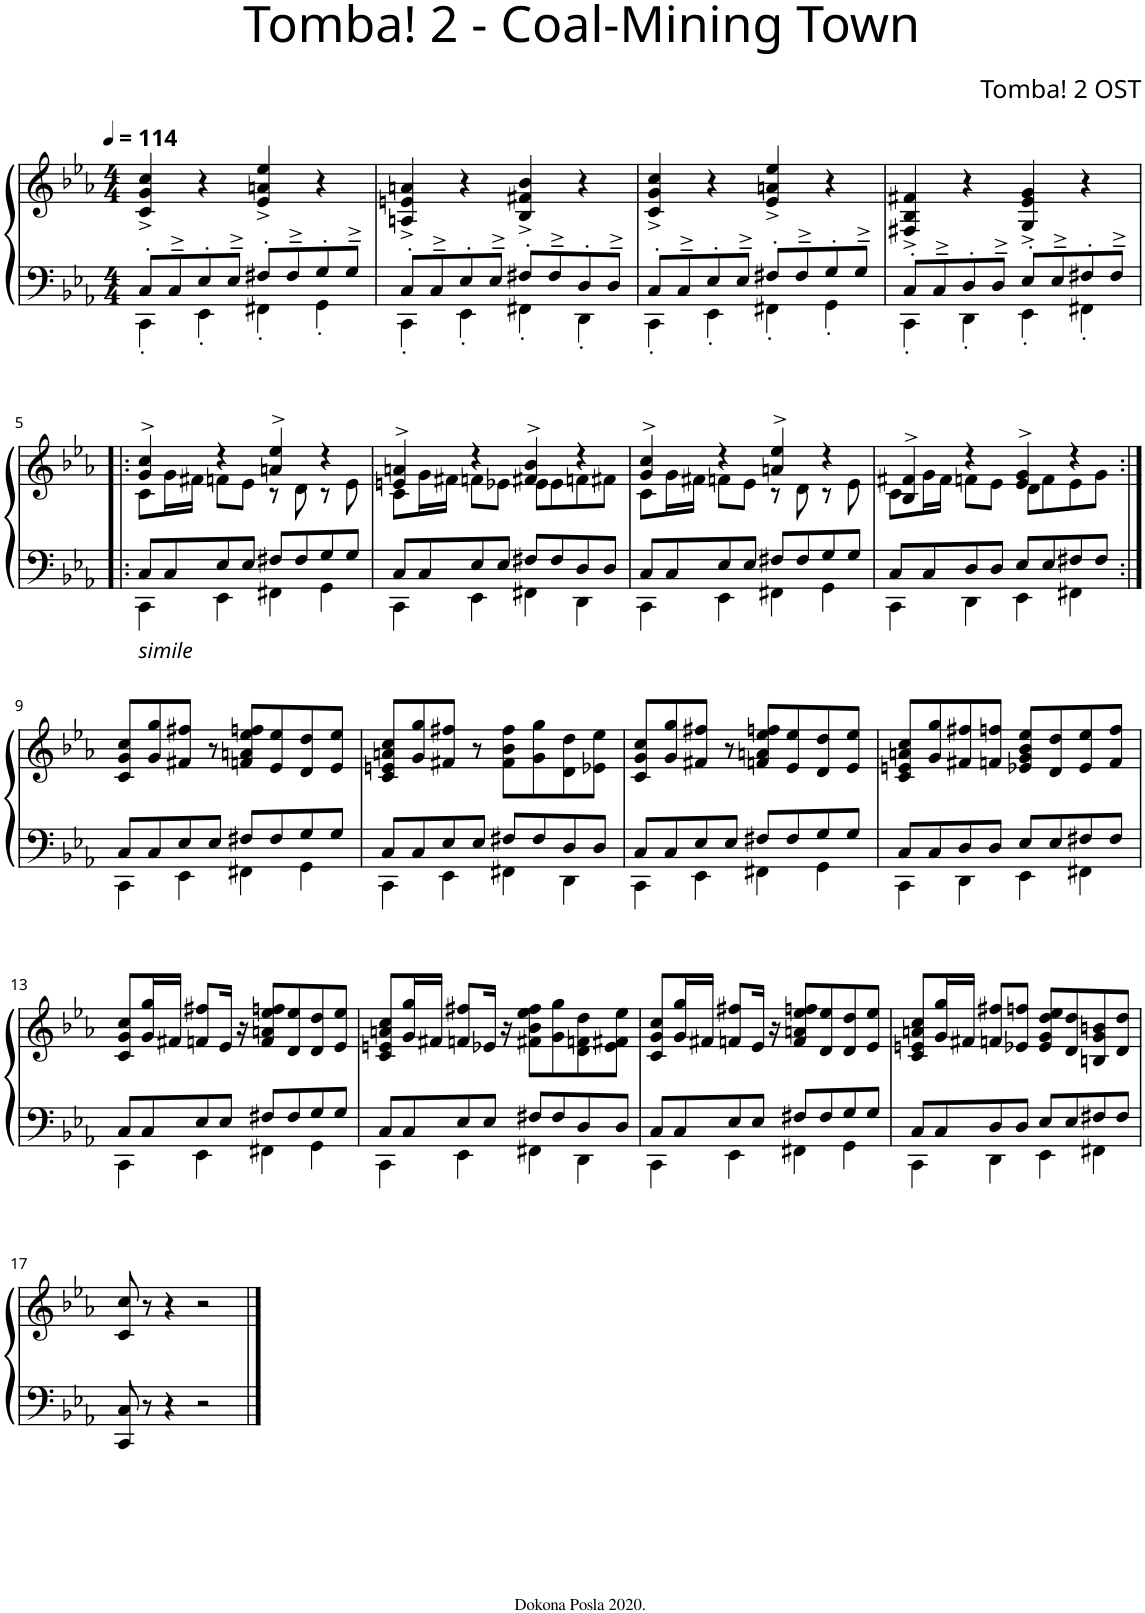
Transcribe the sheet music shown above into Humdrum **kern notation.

**kern	**kern
*part1	*part1
*staff2	*staff1
*I"Piano	*
*I'Pno.	*
*clefF4	*clefG2
*k[b-e-a-]	*k[b-e-a-]
*M4/4	*M4/4
*MM114	*MM114
=1	=1
*^	*
8C'/L	4CC'\	4c/^ 4g/^ 4cc/^
8C~^/	.	.
8E-'/	4EE-'\	4r
8E-~^/J	.	.
8F#X'/L	4FF#X'\	4e-/^ 4an/^ 4ee-/^
8F#~^/	.	.
8G'/	4GG'\	4r
8G~^/J	.	.
=2	=2	=2
8C'/L	4CC'\	4An/^ 4en/^ 4an/^
8C~^/	.	.
8E-'/	4EE-'\	4r
8E-~^/J	.	.
8F#X'/L	4FF#X'\	4B-/^ 4f#X/^ 4b-/^
8F#~^/	.	.
8D'/	4DD'\	4r
8D~^/J	.	.
=3	=3	=3
8C'/L	4CC'\	4c/^ 4g/^ 4cc/^
8C~^/	.	.
8E-'/	4EE-'\	4r
8E-~^/J	.	.
8F#X'/L	4FF#X'\	4e-/^ 4an/^ 4ee-/^
8F#~^/	.	.
8G'/	4GG'\	4r
8G~^/J	.	.
=4	=4	=4
8C'/L	4CC'\	4F#X/^ 4B-/^ 4f#X/^
8C~^/	.	.
8D'/	4DD'\	4r
8D~^/J	.	.
8E-'/L	4EE-'\	4G/^ 4e-/^ 4g/^
8E-~^/	.	.
8F#X'/	4FF#X'\	4r
8F#~^/J	.	.
!!LO:LB:g=z
=5!|:	=5!|:	=5!|:
*	*	*^
!LO:TX:b:i:t=simile	!	!	!
8C'/L	4CC'\	4g/^ 4cc/^	8c^^\L
8C~^/	.	.	16g^^\L
.	.	.	16f#X^^\JJ
8E-'/	4EE-'\	4r	8fn^^\L
8E-~^/J	.	.	8e-^^\J
8F#X'/L	4FF#X'\	4an/^ 4ee-/^	8r
8F#~^/	.	.	8d^^\
8G'/	4GG'\	4r	8r
8G~^/J	.	.	8e-^^\
=6	=6	=6	=6
8C'/L	4CC'\	4en/^ 4an/^	8c^^\L
8C~^/	.	.	16g^^\L
.	.	.	16f#X^^\JJ
8E-'/	4EE-'\	4r	8fn^^\L
8E-~^/J	.	.	8e-X^^\J
8F#X'/L	4FF#X'\	4f#X/^ 4b-/^	8e-^^\L
8F#~^/	.	.	8e-^^\
8D'/	4DD'\	4r	8fn^^\
8D~^/J	.	.	8f#X^^\J
=7	=7	=7	=7
8C'/L	4CC'\	4g/^ 4cc/^	8c^^\L
8C~^/	.	.	16g^^\L
.	.	.	16f#X^^\JJ
8E-'/	4EE-'\	4r	8fn^^\L
8E-~^/J	.	.	8e-^^\J
8F#X'/L	4FF#X'\	4an/^ 4ee-/^	8r
8F#~^/	.	.	8d^^\
8G'/	4GG'\	4r	8r
8G~^/J	.	.	8e-^^\
=8	=8	=8	=8
8C'/L	4CC'\	4B-/^ 4f#X/^	8c^^\L
8C~^/	.	.	16g^^\L
.	.	.	16f#^^\JJ
8D'/	4DD'\	4r	8fn^^\L
8D~^/J	.	.	8e-^^\J
8E-'/L	4EE-'\	4e-/^ 4g/^	8d^^\L
8E-~^/	.	.	8f^^\
8F#X'/	4FF#X'\	4r	8e-^^\
8F#~^/J	.	.	8g^^\J
*	*	*v	*v
!!LO:LB:g=z
=9:|!	=9:|!	=9:|!
8C'/L	4CC'\	8c/^ 8g/^ 8cc/^L
8C~^/	.	8g/^ 8gg/^
8E-'/	4EE-'\	8f#X/^ 8ff#X/^J
8E-~^/J	.	8r
8F#X'/L	4FF#X'\	8fn/^ 8an/^ 8ee-/^ 8ffn/^L
8F#~^/	.	8e-/^ 8ee-/^
8G'/	4GG'\	8d/^ 8dd/^
8G~^/J	.	8e-/^ 8ee-/^J
=10	=10	=10
8C'/L	4CC'\	8c/^ 8en/^ 8an/^ 8cc/^L
8C~^/	.	8g/^ 8gg/^
8E-'/	4EE-'\	8f#X/^ 8ff#X/^J
8E-~^/J	.	8r
8F#X'/L	4FF#X'\	8f#\^ 8b-\^ 8ff#\^L
8F#~^/	.	8g\^ 8gg\^
8D'/	4DD'\	8d\^ 8dd\^
8D~^/J	.	8e-X\^ 8ee-\^J
=11	=11	=11
8C'/L	4CC'\	8c/^ 8g/^ 8cc/^L
8C~^/	.	8g/^ 8gg/^
8E-'/	4EE-'\	8f#X/^ 8ff#X/^J
8E-~^/J	.	8r
8F#X'/L	4FF#X'\	8fn/^ 8an/^ 8ee-/^ 8ffn/^L
8F#~^/	.	8e-/^ 8ee-/^
8G'/	4GG'\	8d/^ 8dd/^
8G~^/J	.	8e-/^ 8ee-/^J
=12	=12	=12
8C'/L	4CC'\	8c/^ 8en/^ 8an/^ 8cc/^L
8C~^/	.	8g/^ 8gg/^
8D'/	4DD'\	8f#X/^ 8ff#X/^
8D~^/J	.	8fn/^ 8ffn/^J
8E-'/L	4EE-'\	8e-X/^ 8g/^ 8b-/^ 8ee-/^L
8E-~^/	.	8d/^ 8dd/^
8F#X'/	4FF#X'\	8e-/^ 8ee-/^
8F#~^/J	.	8f/^ 8ff/^J
!!LO:LB:g=z
=13	=13	=13
8C'/L	4CC'\	8c/^ 8g/^ 8cc/^L
8C~^/	.	16g/^ 16gg/^L
.	.	16f#X^/JJ
8E-'/	4EE-'\	8fn/^ 8ff#X/^L
8E-~^/J	.	16e-^/Jk
.	.	16r
8F#X'/L	4FF#X'\	8f/^ 8an/^ 8ee-/^ 8ffn/^L
8F#~^/	.	8d/^ 8ee-/^
8G'/	4GG'\	8d/^ 8dd/^
8G~^/J	.	8e-/^ 8ee-/^J
=14	=14	=14
8C'/L	4CC'\	8c/^ 8en/^ 8an/^ 8cc/^L
8C~^/	.	16g/^ 16gg/^L
.	.	16f#X^/JJ
8E-'/	4EE-'\	8fn/^ 8ff#X/^L
8E-~^/J	.	16e-X^/Jk
.	.	16r
8F#X'/L	4FF#X'\	8f#X\^ 8b-\^ 8ee-\^ 8ff#\^L
8F#~^/	.	8g\^ 8gg\^
8D'/	4DD'\	8d\^ 8fn\^ 8dd\^
8D~^/J	.	8e-\^ 8f#X\^ 8ee-\^J
=15	=15	=15
8C'/L	4CC'\	8c/^ 8g/^ 8cc/^L
8C~^/	.	16g/^ 16gg/^L
.	.	16f#X^/JJ
8E-'/	4EE-'\	8fn/^ 8ff#X/^L
8E-~^/J	.	16e-^/Jk
.	.	16r
8F#X'/L	4FF#X'\	8f/^ 8an/^ 8ee-/^ 8ffn/^L
8F#~^/	.	8d/^ 8ee-/^
8G'/	4GG'\	8d/^ 8dd/^
8G~^/J	.	8e-/^ 8ee-/^J
=16	=16	=16
8C'/L	4CC'\	8c/^ 8en/^ 8an/^ 8cc/^L
8C~^/	.	16g/^ 16gg/^L
.	.	16f#X^/JJ
8D'/	4DD'\	8fn/^ 8ff#X/^L
8D~^/J	.	8e-X/^ 8ffn/^J
8E-'/L	4EE-'\	8e-/^ 8g/^ 8dd/^ 8ee-/^L
8E-~^/	.	8d/^ 8dd/^
8F#X'/	4FF#X'\	8Bn/^ 8g/^ 8bn/^
8F#~^/J	.	8d/^ 8dd/^J
*v	*v	*
!!LO:LB:g=z
=17	=17
8CC/^ 8C/^	8c/^ 8cc/^
8r	8r
4r	4r
2r	2r
==	==
*-	*-
